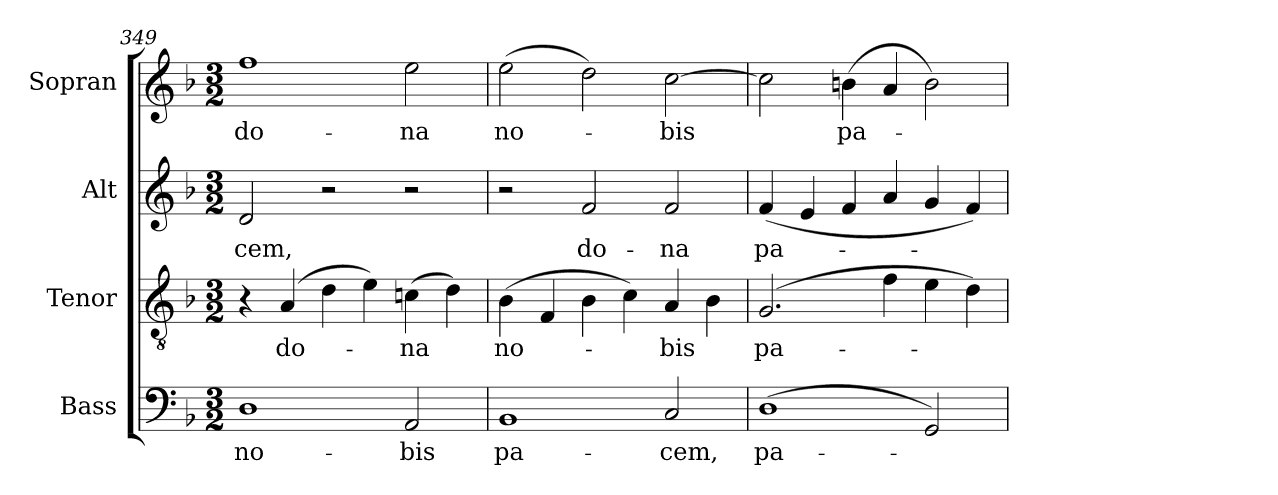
**kern	**text	**kern	**text	**kern	**text	**kern	**text
*part4	*part4	*part3	*part3	*part2	*part2	*part1	*part1
*staff4	*staff4	*staff3	*staff3	*staff2	*staff2	*staff1	*staff1
*I"Bass	*	*I"Tenor	*	*I"Alt	*	*I"Sopran	*
*I'B.	*	*I'T.	*	*I'A.	*	*I'S.	*
*clefF4	*	*clefGv2	*	*clefG2	*	*clefG2	*
*k[b-]	*	*k[b-]	*	*k[b-]	*	*k[b-]	*
*F:	*	*F:	*	*F:	*	*F:	*
*M3/2	*	*M3/2	*	*M3/2	*	*M3/2	*
=349	=349	=349	=349	=349	=349	=349	=349
!	!LO:LY:b	!	!	!	!LO:LY:b	!	!LO:LY:b
1D	no-	4r	.	2d/	-cem,	1ff	do-
!	!	!	!LO:LY:b	!	!	!	!
.	.	(>4A/	do-	.	.	.	.
.	.	4d\	.	2r	.	.	.
.	.	4e\)	.	.	.	.	.
!	!LO:LY:b	!	!LO:LY:b	!	!	!	!LO:LY:b
2AA/	-bis	(>4cn\	-na	2r	.	2ee\	-na
.	.	4d\)	.	.	.	.	.
=350	=350	=350	=350	=350	=350	=350	=350
!	!LO:LY:b	!	!LO:LY:b	!	!	!	!LO:LY:b
1BB-	pa-	(>4B-\	no-	2r	.	(>2ee\	no-
.	.	4F/	.	.	.	.	.
!	!	!	!	!	!LO:LY:b	!	!
.	.	4B-\	.	2f/	do-	2dd\)	.
.	.	4c\)	.	.	.	.	.
!	!LO:LY:b	!	!LO:LY:b	!	!LO:LY:b	!	!LO:LY:b
2C/	-cem,	4A/	-bis	2f/	-na	[2cc\	-bis
.	.	4B-\	.	.	.	.	.
!!LO:LB:g=z
=351	=351	=351	=351	=351	=351	=351	=351
!	!LO:LY:b	!	!LO:LY:b	!	!LO:LY:b	!	!
(>1D	pa-	(>2.G/	pa-	(<4f/	pa-	2cc\]	.
.	.	.	.	4e/	.	.	.
!	!	!	!	!	!	!	!LO:LY:b
.	.	.	.	4f/	.	(>4bn\	pa-
.	.	4f\	.	4a/	.	4a/	.
2GG/)	.	4e\	.	4g/	.	2b\)	.
.	.	4d\)	.	4f/)	.	.	.
=	=	=	=	=	=	=	=
*-	*-	*-	*-	*-	*-	*-	*-
